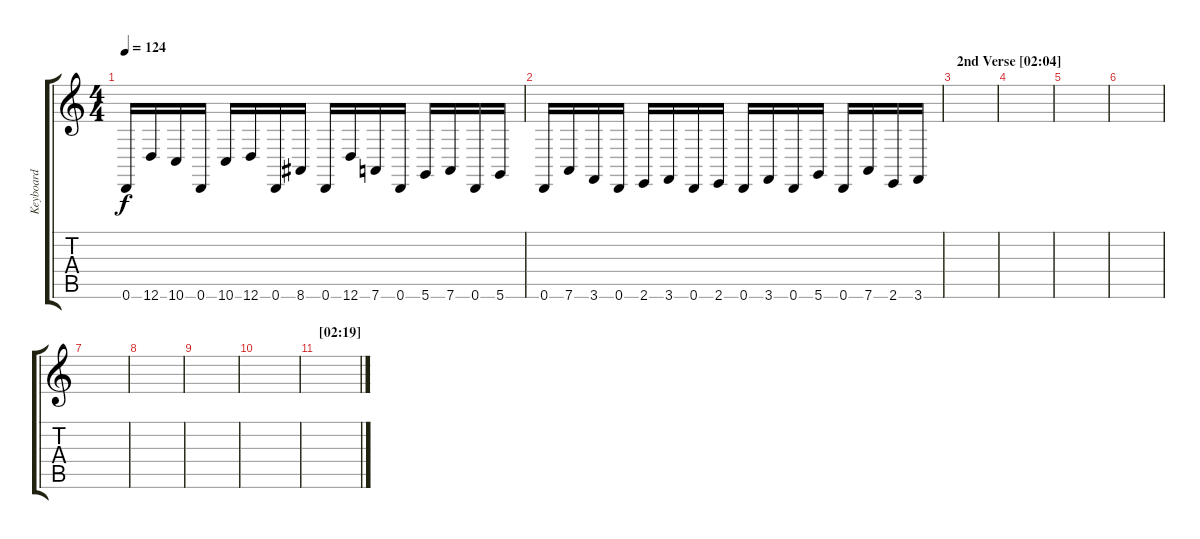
\track ("Keyboard" "Keyboard") {instrument lead1square}
\staff {score tabs}
\tuning (D4 A3 F3 C3 G2 D2) {hide}
\ts (4 4)
\tempo 124
\clef g2
\ks c
0.6.16{dy f} 12.6.16 10.6.16 0.6.16 10.6.16 12.6.16 0.6.16 8.6.16 0.6.16 12.6.16 7.6.16 0.6.16 5.6.16 7.6.16 0.6.16 5.6.16 |
0.6.16 7.6.16 3.6.16 0.6.16 2.6.16 3.6.16 0.6.16 2.6.16 0.6.16 3.6.16 0.6.16 5.6.16 0.6.16 7.6.16 2.6.16 3.6.16 |
\section ("" "2nd Verse [02:04]")
|
|
|
|
|
|
|
|
\section ("" "[02:19]")
